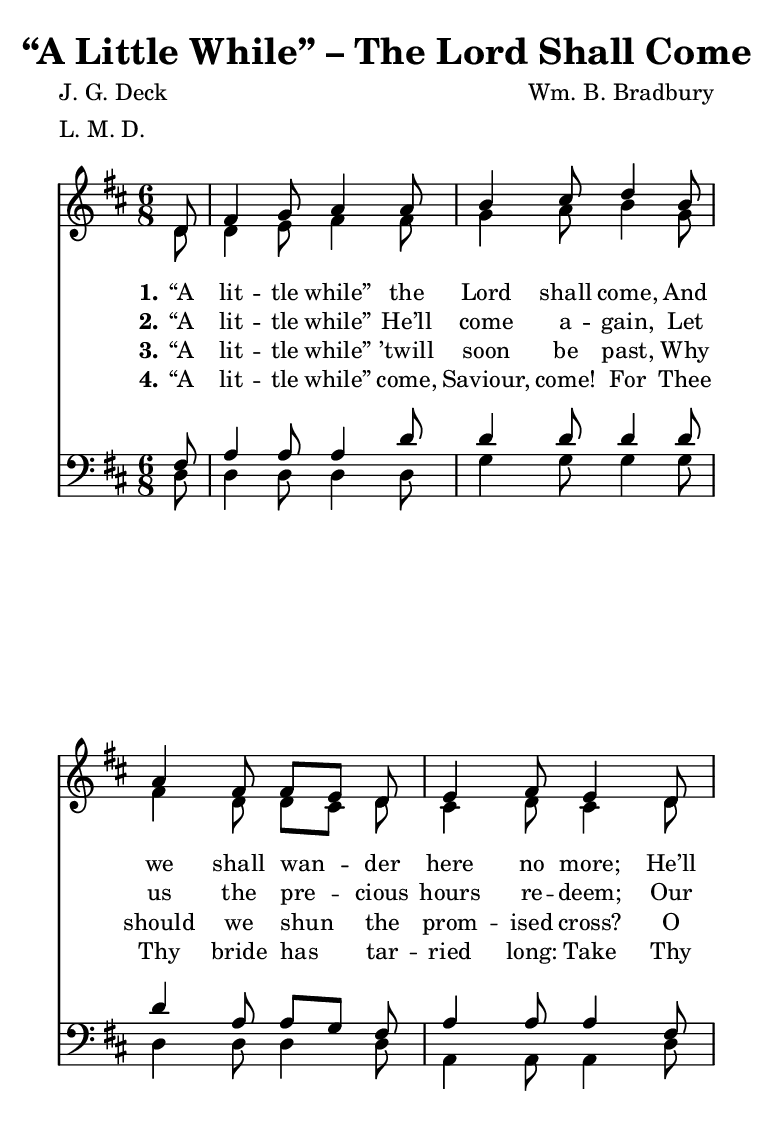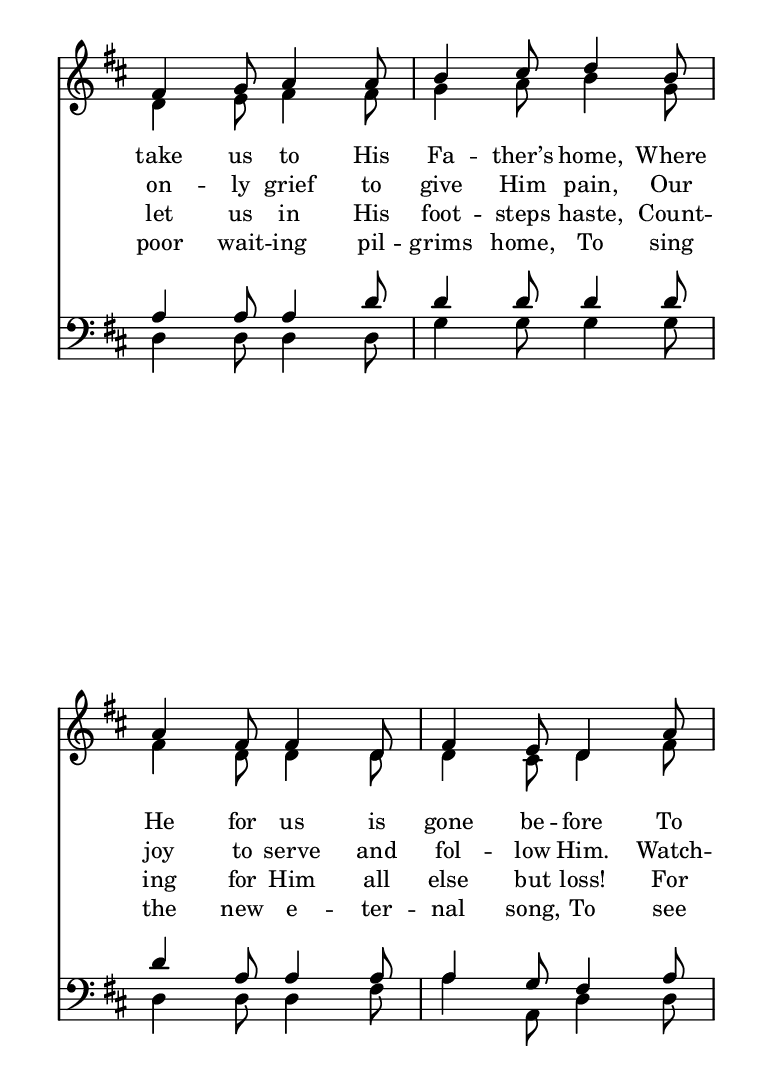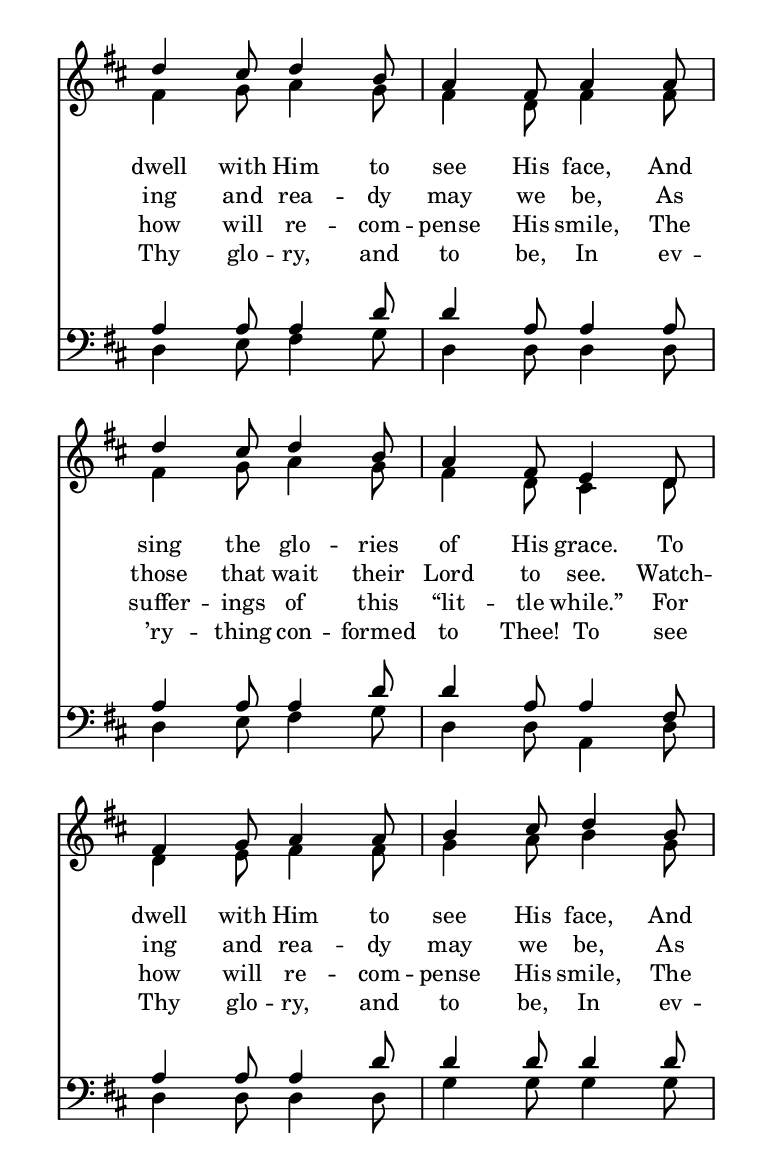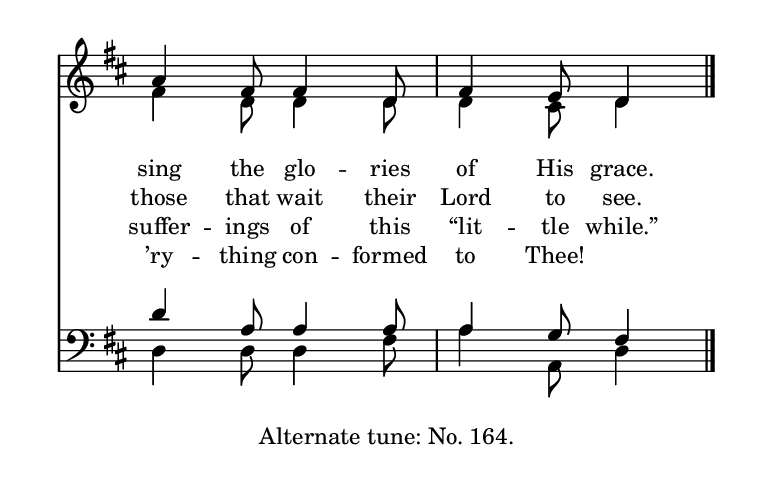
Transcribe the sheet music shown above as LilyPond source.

\include "common/global.ily"
\paper {
  \include "common/paper.ily"
  ragged-last-bottom = ##t
  page-count = #(cond (is-eogsized 2) (#t #f))
}

\header{
  hymnnumber = "144"
  title = "“A Little While” – The Lord Shall Come"
  tunename = "Sweet Hour of Prayer"
  meter = "L. M. D."
  poet = "J. G. Deck"
  composer = "Wm. B. Bradbury"
  %copyright = ""
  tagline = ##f
}

% for fermata in MIDI
ta = { \tempo 4=60 }
tb = { \tempo 4=30 }

patternAA = { c8 c4 }
patternAB = { c8 | c4 c8 c8[ c8] c8 | c4 c8 c4 }

global = {
  \include "common/overrides.ily"
  \override Staff.TimeSignature.style = #'()
  \time 6/8
  \override Score.MetronomeMark.transparent = ##t % hide all fermata changes too
  \ta
  \key d \major
  \partial 8
  \autoBeamOff
}

notesSoprano = {
\global
\relative c' {

  \changePitch \patternAA { d | fis g a a | b cis d }
  \changePitch \patternAB { b | a fis fis e d | e fis e }
  \changePitch \patternAA { d | fis g a a | b cis d } % same as line 1
  \changePitch \patternAA { b | a fis fis d | fis e d }

  \changePitch \patternAA { a' | d cis d b | a fis a }
  \changePitch \patternAA { a  | d cis d b | a fis e }
  \changePitch \patternAA { d | fis g a a | b cis d } % same as lines 1,3
  \changePitch \patternAA { b | a fis fis d | fis e d } % same as line 4

  \bar "|."

}
}

notesAlto = {
\global
\relative e' {

  \changePitch \patternAA { d | d e fis fis | g a b }
  \changePitch \patternAB { g | fis d d cis d | cis d cis }
  \changePitch \patternAA { d | d e fis fis | g a b }
  \changePitch \patternAA { g | fis d d d | d cis d }

  \changePitch \patternAA { fis | fis g a g | fis d fis }
  \changePitch \patternAA { fis | fis g a g | fis d cis }
  \changePitch \patternAA { d | d e fis fis | g a b }
  \changePitch \patternAA { g | fis d d d | d cis d }

}
}

notesTenor = {
\global
\relative a {

  \changePitch \patternAA { fis | a a a d | d d d }
  \changePitch \patternAB { d | d a a g fis | a a a }
  \changePitch \patternAA { fis | a a a d | d d d }
  \changePitch \patternAA { d | d a a a | a g fis }

  \changePitch \patternAA { a | a a a d | d a a }
  \changePitch \patternAA { a | a a a d | d a a }
  \changePitch \patternAA { fis | a a a d | d d d }
  \changePitch \patternAA { d | d a a a | a g fis }

}
}

notesBass = {
\global
\relative f {

  \changePitch \patternAA { d | d d d d | g g g }
  \changePitch \patternAA { g | d d d d | a a a }
  \changePitch \patternAA { d | d d d d | g g g }
  \changePitch \patternAA { g | d d d fis | a a, d }

  \changePitch \patternAA { d | d e fis g | d d d }
  \changePitch \patternAA { d | d e fis g | d d a }
  \changePitch \patternAA { d | d d d d | g g g }
  \changePitch \patternAA { g | d d d fis | a a, d }

}
}

wordsA = \lyricmode {
\set stanza = "1."

“A lit -- tle while” the Lord shall come,
And we shall wan -- der here no more;
He’ll take us to His Fa -- ther’s home,
Where He for us is gone be -- fore
To dwell with Him to see His face,
And sing the glo -- ries of His grace.
To dwell with Him to see His face,
And sing the glo -- ries of His grace.

}

wordsB = \lyricmode {
\set stanza = "2."

“A lit -- tle while” He’ll come a -- gain,
Let us the pre -- cious hours re -- deem;
Our on -- ly grief to give Him pain,
Our joy to serve and fol -- low Him.
Watch -- ing and rea -- dy may we be,
As those that wait their Lord to see.
Watch -- ing and rea -- dy may we be,
As those that wait their Lord to see.

}

wordsC = \lyricmode {
\set stanza = "3."

“A lit -- tle while” ’twill soon be past,
Why should we shun the prom -- ised cross?
O let us in His foot -- steps haste,
Count -- ing for Him all else but loss!
For how will re -- com -- pense His smile,
The suffer -- ings of this “lit -- tle while.”
For how will re -- com -- pense His smile,
The suffer -- ings of this “lit -- tle while.”

}

wordsD = \lyricmode {
\set stanza = "4."

“A lit -- tle while” come, Saviour, come!
For Thee Thy bride has tar -- ried long:
Take Thy poor wait -- ing pil -- grims home,
To sing the new e -- ter -- nal song,
To see Thy glo -- ry, and to be,
In ev -- ’ry -- thing con -- formed to Thee!
To see Thy glo -- ry, and to be,
In ev -- ’ry -- thing con -- formed to Thee!

}

\score {
  \context ChoirStaff <<
    \context Staff = upper <<
      \set ChoirStaff.systemStartDelimiter = #'SystemStartBar
      \context Voice  = sopranos { \voiceOne << \notesSoprano >> }
      \context Voice  = altos { \voiceTwo << \notesAlto >> }
      \context Lyrics = one   \lyricsto sopranos \wordsA
      \context Lyrics = two   \lyricsto sopranos \wordsB
      \context Lyrics = three \lyricsto sopranos \wordsC
      \context Lyrics = four  \lyricsto sopranos \wordsD
    >>
    \context Staff = men <<
      \clef bass
      \context Voice  = tenors { \voiceOne << \notesTenor >> }
      \context Voice  = basses { \voiceTwo << \notesBass >> }
    >>
  >>
  \layout {
    \include "common/layout.ily"
  }
  \midi{
    \include "common/midi.ily"
  }
}

\noPageBreak \markup { \vspace #2 \fill-line { \raise #2 \line { Alternate tune: No. 164. } } }

\version "2.18.0"  % necessary for upgrading to future LilyPond versions.

% vi:set et ts=2 sw=2 ai nocindent syntax=lilypond:
